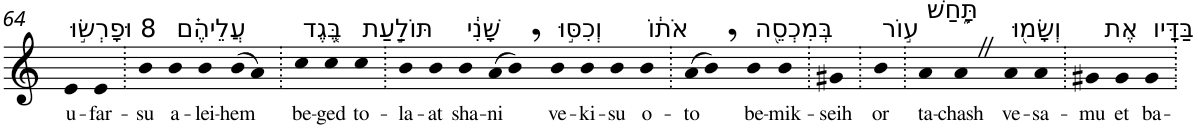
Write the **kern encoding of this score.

**kern	**text
*part1	*part1
*staff1	*staff1
*I"Piano	*
*I'Pno	*
!!LO:PB:g=z
*clefG2	*
*k[]	*
=64	=64
!LO:TX:a:t=8 וּפָרְשׂ֣וּ	!
!	!LO:LY:b
4e	u-
!	!LO:LY:b
4e	-far-
=65.	=65.
!	!LO:LY:b
4b	-su
!LO:TX:a:t=עֲלֵיהֶ֗ם	!
!	!LO:LY:b
4b	a-
!	!LO:LY:b
4b	-lei-
!	!LO:LY:b
(>8b	-hem
8a)	.
=66.	=66.
!LO:TX:a:t=בֶּ֚גֶד	!
!	!LO:LY:b
4cc	be-
!	!LO:LY:b
4cc	-ged
!LO:TX:a:t=תּוֹלַ֣עַת	!
!	!LO:LY:b
4cc	to-
=67.	=67.
!	!LO:LY:b
4b	-la-
!	!LO:LY:b
4b	-at
!LO:TX:a:t=שָׁנִ֔י	!
!	!LO:LY:b
4b	sha-
!	!LO:LY:b
(>8a	-ni
8b,)	.
!LO:TX:a:t=וְכִסּ֣וּ	!
!	!LO:LY:b
4b	ve-
!	!LO:LY:b
4b	-ki-
!	!LO:LY:b
4b	-su
!LO:TX:a:t=אֹת֔וֹ	!
!	!LO:LY:b
4b	o-
=68.	=68.
!	!LO:LY:b
(>8a	-to
8b,)	.
!LO:TX:a:t=בְּמִכְסֵ֖ה	!
!	!LO:LY:b
4b	be-
!	!LO:LY:b
4b	-mik-
=69.	=69.
!	!LO:LY:b
4g#X	-seih
=70.	=70.
!LO:TX:a:t=ע֣וֹר	!
!	!LO:LY:b
4b	or
=71.	=71.
!LO:TX:a:t=תָּ֑חַשׁ	!
!	!LO:LY:b
4a	ta-
!	!LO:LY:b
4aZ	-chash
!LO:TX:a:t=וְשָׂמ֖וּ	!
!	!LO:LY:b
4a	ve-
!	!LO:LY:b
4a	-sa-
=72.	=72.
!	!LO:LY:b
4g#X	-mu
!LO:TX:a:t=אֶת	!
!	!LO:LY:b
4g#	et
!LO:TX:a:t=בַּדָּֽיו	!
!	!LO:LY:b
4g#	ba-
=.	=.
*-	*-
